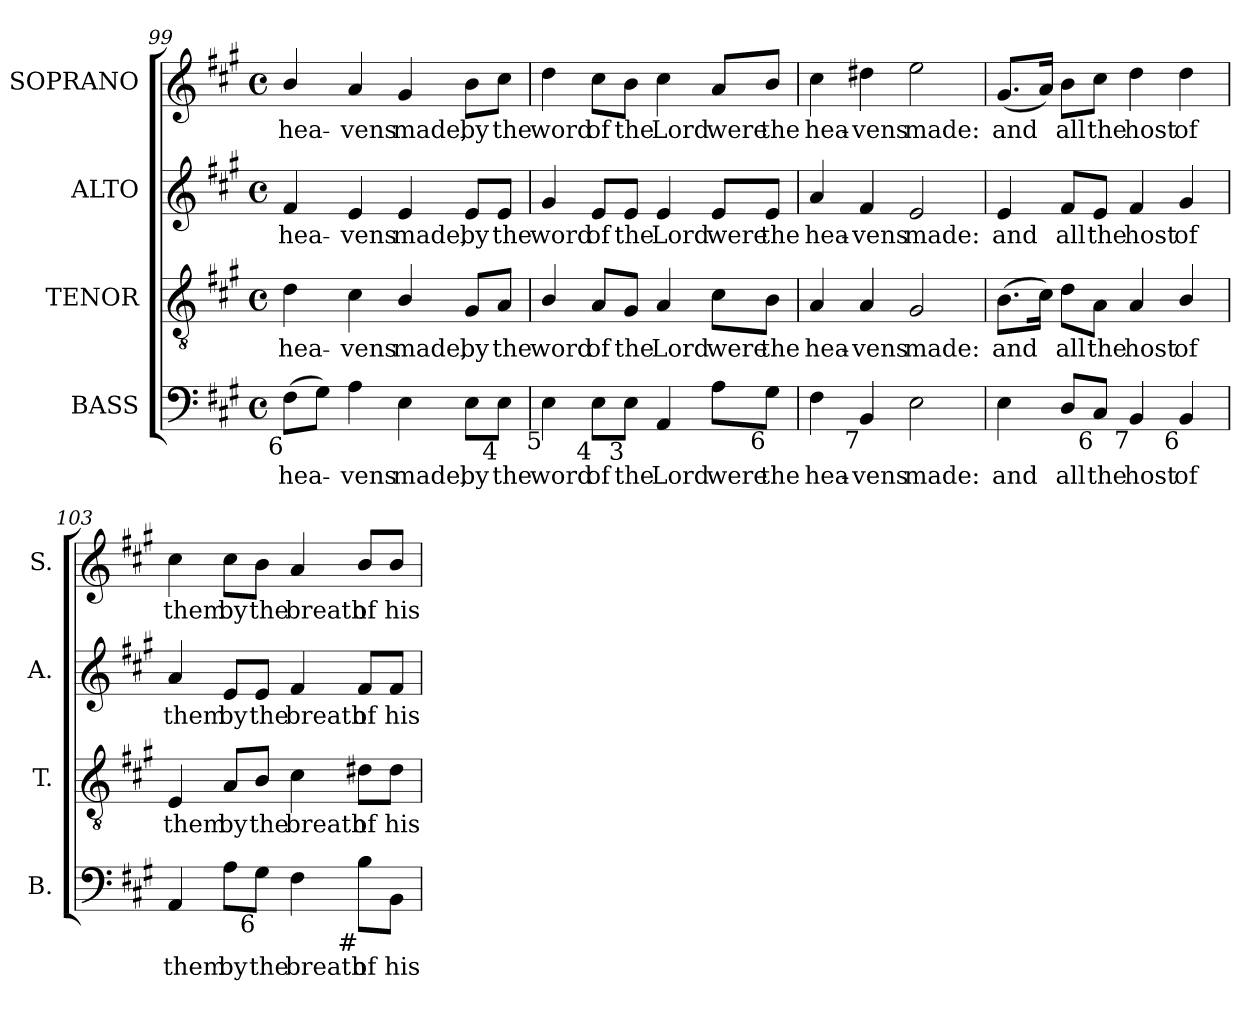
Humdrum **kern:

**kern	**text	**kern	**text	**kern	**text	**kern	**text
*part4	*part4	*part3	*part3	*part2	*part2	*part1	*part1
*staff4	*staff4	*staff3	*staff3	*staff2	*staff2	*staff1	*staff1
*I"BASS	*	*I"TENOR	*	*I"ALTO	*	*I"SOPRANO	*
*I'B.	*	*I'T.	*	*I'A.	*	*I'S.	*
*clefF4	*	*clefGv2	*	*clefG2	*	*clefG2	*
*	*	*ITrd7c12	*	*	*	*	*
*k[f#c#g#]	*	*k[f#c#g#]	*	*k[f#c#g#]	*	*k[f#c#g#]	*
*A:	*	*A:	*	*A:	*	*A:	*
*M4/4	*	*M4/4	*	*M4/4	*	*M4/4	*
*met(c)	*	*met(c)	*	*met(c)	*	*met(c)	*
=99	=99	=99	=99	=99	=99	=99	=99
!	!LO:LY:b:color=#000000	!	!	!	!	!	!
!	!	!	!LO:LY:b:color=#000000	!	!	!	!
!	!	!	!	!	!LO:LY:b:color=#000000	!	!
!LO:TX:b:rj:t=6	!	!	!	!	!	!	!
!	!	!	!	!	!	!	!LO:LY:b:color=#000000
(8F#i\L	hea-	4Di\	hea-	4f#i/	hea-	4bi/	hea-
8G#i\J)	.	.	.	.	.	.	.
!	!LO:LY:b:color=#000000	!	!	!	!	!	!
!	!	!	!LO:LY:b:color=#000000	!	!	!	!
!	!	!	!	!	!LO:LY:b:color=#000000	!	!
!	!	!	!	!	!	!	!LO:LY:b:color=#000000
4Ai\	-vens	4C#i\	-vens	4ei/	-vens	4ai/	-vens
!	!LO:LY:b:color=#000000	!	!	!	!	!	!
!	!	!	!LO:LY:b:color=#000000	!	!	!	!
!	!	!	!	!	!LO:LY:b:color=#000000	!	!
!	!	!	!	!	!	!	!LO:LY:b:color=#000000
4Ei\	made,	4BBi/	made,	4ei/	made,	4g#i/	made,
!	!LO:LY:b:color=#000000	!	!	!	!	!	!
!	!	!	!LO:LY:b:color=#000000	!	!	!	!
!	!	!	!	!	!LO:LY:b:color=#000000	!	!
!	!	!	!	!	!	!	!LO:LY:b:color=#000000
8Ei\L	by	8GG#i/L	by	8ei/L	by	8bi\L	by
!	!LO:LY:b:color=#000000	!	!	!	!	!	!
!	!	!	!LO:LY:b:color=#000000	!	!	!	!
!	!	!	!	!	!LO:LY:b:color=#000000	!	!
!LO:TX:b:rj:t=4	!	!	!	!	!	!	!
!	!	!	!	!	!	!	!LO:LY:b:color=#000000
8Ei\J	the	8AAi/J	the	8ei/J	the	8cc#i\J	the
=100	=100	=100	=100	=100	=100	=100	=100
!	!LO:LY:b:color=#000000	!	!	!	!	!	!
!	!	!	!LO:LY:b:color=#000000	!	!	!	!
!	!	!	!	!	!LO:LY:b:color=#000000	!	!
!LO:TX:b:rj:t=5	!	!	!	!	!	!	!
!	!	!	!	!	!	!	!LO:LY:b:color=#000000
4Ei\	word	4BBi/	word	4g#i/	word	4ddi\	word
!	!LO:LY:b:color=#000000	!	!	!	!	!	!
!	!	!	!LO:LY:b:color=#000000	!	!	!	!
!	!	!	!	!	!LO:LY:b:color=#000000	!	!
!LO:TX:b:rj:t=4	!	!	!	!	!	!	!
!	!	!	!	!	!	!	!LO:LY:b:color=#000000
8Ei\L	of	8AAi/L	of	8ei/L	of	8cc#i\L	of
!	!LO:LY:b:color=#000000	!	!	!	!	!	!
!	!	!	!LO:LY:b:color=#000000	!	!	!	!
!	!	!	!	!	!LO:LY:b:color=#000000	!	!
!LO:TX:b:rj:t=3	!	!	!	!	!	!	!
!	!	!	!	!	!	!	!LO:LY:b:color=#000000
8Ei\J	the	8GG#i/J	the	8ei/J	the	8bi\J	the
!	!LO:LY:b:color=#000000	!	!	!	!	!	!
!	!	!	!LO:LY:b:color=#000000	!	!	!	!
!	!	!	!	!	!LO:LY:b:color=#000000	!	!
!	!	!	!	!	!	!	!LO:LY:b:color=#000000
4AAi/	Lord	4AAi/	Lord	4ei/	Lord	4cc#i\	Lord
!	!LO:LY:b:color=#000000	!	!	!	!	!	!
!	!	!	!LO:LY:b:color=#000000	!	!	!	!
!	!	!	!	!	!LO:LY:b:color=#000000	!	!
!	!	!	!	!	!	!	!LO:LY:b:color=#000000
8Ai\L	were	8C#i\L	were	8ei/L	were	8ai/L	were
!	!LO:LY:b:color=#000000	!	!	!	!	!	!
!	!	!	!LO:LY:b:color=#000000	!	!	!	!
!	!	!	!	!	!LO:LY:b:color=#000000	!	!
!LO:TX:b:rj:t=6	!	!	!	!	!	!	!
!	!	!	!	!	!	!	!LO:LY:b:color=#000000
8G#i\J	the	8BBi\J	the	8ei/J	the	8bi/J	the
=101	=101	=101	=101	=101	=101	=101	=101
!	!LO:LY:b:color=#000000	!	!	!	!	!	!
!	!	!	!LO:LY:b:color=#000000	!	!	!	!
!	!	!	!	!	!LO:LY:b:color=#000000	!	!
!	!	!	!	!	!	!	!LO:LY:b:color=#000000
4F#i\	hea-	4AAi/	hea-	4ai/	hea-	4cc#i\	hea-
!	!LO:LY:b:color=#000000	!	!	!	!	!	!
!	!	!	!LO:LY:b:color=#000000	!	!	!	!
!	!	!	!	!	!LO:LY:b:color=#000000	!	!
!LO:TX:b:rj:t=7	!	!	!	!	!	!	!
!	!	!	!	!	!	!	!LO:LY:b:color=#000000
4BBi/	-vens	4AAi/	-vens	4f#i/	-vens	4dd#Xi\	-vens
!	!LO:LY:b:color=#000000	!	!	!	!	!	!
!	!	!	!LO:LY:b:color=#000000	!	!	!	!
!	!	!	!	!	!LO:LY:b:color=#000000	!	!
!	!	!	!	!	!	!	!LO:LY:b:color=#000000
2Ei\	made:	2GG#i/	made:	2ei/	made:	2eei\	made:
!!LO:PB:g=z
=102	=102	=102	=102	=102	=102	=102	=102
!	!LO:LY:b:color=#000000	!	!	!	!	!	!
!	!	!	!LO:LY:b:color=#000000	!	!	!	!
!	!	!	!	!	!LO:LY:b:color=#000000	!	!
!	!	!	!	!	!	!	!LO:LY:b:color=#000000
4Ei\	and	(8.BBi\L	and	4ei/	and	(8.g#i/L	and
.	.	16C#i\Jk)	.	.	.	16ai/Jk)	.
!	!LO:LY:b:color=#000000	!	!	!	!	!	!
!	!	!	!LO:LY:b:color=#000000	!	!	!	!
!	!	!	!	!	!LO:LY:b:color=#000000	!	!
!	!	!	!	!	!	!	!LO:LY:b:color=#000000
8Di/L	all	8Di\L	all	8f#i/L	all	8bi\L	all
!	!LO:LY:b:color=#000000	!	!	!	!	!	!
!	!	!	!LO:LY:b:color=#000000	!	!	!	!
!	!	!	!	!	!LO:LY:b:color=#000000	!	!
!LO:TX:b:rj:t=6	!	!	!	!	!	!	!
!	!	!	!	!	!	!	!LO:LY:b:color=#000000
8C#i/J	the	8AAi\J	the	8ei/J	the	8cc#i\J	the
!	!LO:LY:b:color=#000000	!	!	!	!	!	!
!	!	!	!LO:LY:b:color=#000000	!	!	!	!
!	!	!	!	!	!LO:LY:b:color=#000000	!	!
!LO:TX:b:rj:t=7	!	!	!	!	!	!	!
!	!	!	!	!	!	!	!LO:LY:b:color=#000000
4BBi/	host	4AAi/	host	4f#i/	host	4ddi\	host
!	!LO:LY:b:color=#000000	!	!	!	!	!	!
!	!	!	!LO:LY:b:color=#000000	!	!	!	!
!	!	!	!	!	!LO:LY:b:color=#000000	!	!
!LO:TX:b:rj:t=6	!	!	!	!	!	!	!
!	!	!	!	!	!	!	!LO:LY:b:color=#000000
4BBi/	of	4BBi/	of	4g#i/	of	4ddi\	of
=103	=103	=103	=103	=103	=103	=103	=103
!	!LO:LY:b:color=#000000	!	!	!	!	!	!
!	!	!	!LO:LY:b:color=#000000	!	!	!	!
!	!	!	!	!	!LO:LY:b:color=#000000	!	!
!	!	!	!	!	!	!	!LO:LY:b:color=#000000
4AAi/	them	4EEi/	them	4ai/	them	4cc#i\	them
!	!LO:LY:b:color=#000000	!	!	!	!	!	!
!	!	!	!LO:LY:b:color=#000000	!	!	!	!
!	!	!	!	!	!LO:LY:b:color=#000000	!	!
!	!	!	!	!	!	!	!LO:LY:b:color=#000000
8Ai\L	by	8AAi/L	by	8ei/L	by	8cc#i\L	by
!	!LO:LY:b:color=#000000	!	!	!	!	!	!
!	!	!	!LO:LY:b:color=#000000	!	!	!	!
!	!	!	!	!	!LO:LY:b:color=#000000	!	!
!LO:TX:b:rj:t=6	!	!	!	!	!	!	!
!	!	!	!	!	!	!	!LO:LY:b:color=#000000
8G#i\J	the	8BBi/J	the	8ei/J	the	8bi\J	the
!	!LO:LY:b:color=#000000	!	!	!	!	!	!
!	!	!	!LO:LY:b:color=#000000	!	!	!	!
!	!	!	!	!	!LO:LY:b:color=#000000	!	!
!	!	!	!	!	!	!	!LO:LY:b:color=#000000
4F#i\	breath	4C#i\	breath	4f#i/	breath	4ai/	breath
!	!LO:LY:b:color=#000000	!	!	!	!	!	!
!	!	!	!LO:LY:b:color=#000000	!	!	!	!
!	!	!	!	!	!LO:LY:b:color=#000000	!	!
!LO:TX:b:rj:t=#	!	!	!	!	!	!	!
!	!	!	!	!	!	!	!LO:LY:b:color=#000000
8Bi\L	of	8D#Xi\L	of	8f#i/L	of	8bi/L	of
!	!LO:LY:b:color=#000000	!	!	!	!	!	!
!	!	!	!LO:LY:b:color=#000000	!	!	!	!
!	!	!	!	!	!LO:LY:b:color=#000000	!	!
!	!	!	!	!	!	!	!LO:LY:b:color=#000000
8BBi\J	his	8D#i\J	his	8f#i/J	his	8bi/J	his
=	=	=	=	=	=	=	=
*-	*-	*-	*-	*-	*-	*-	*-
